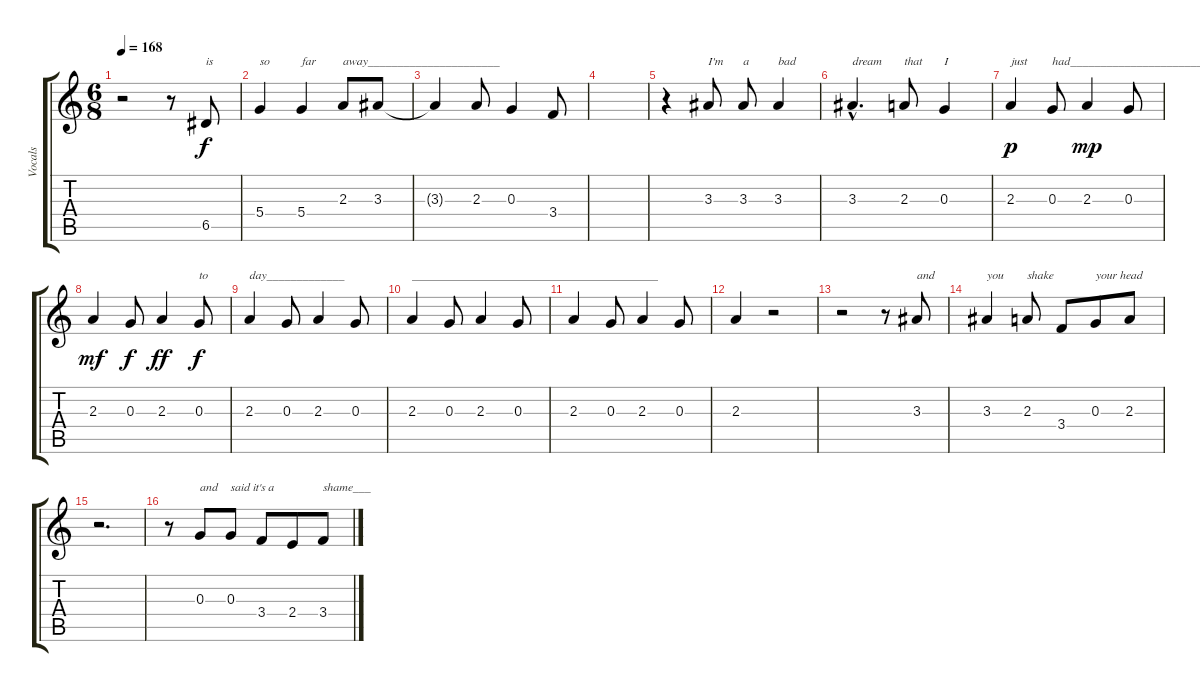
\track ("Vocals" "Vocals") {instrument acousticguitarnylon}
\staff {score tabs}
\tuning (E4 B3 G3 D3 A2 E2) {hide}
\ts (6 8)
\tempo 168
\clef g2
\ks c
r.2{dy f} r.8 6.5.8{txt "is"} |
5.4.4{txt "so"} 5.4.4{txt "far"} 2.3.8{txt "away______________________"} 3.3.8 |
3.3{t}.4 2.3.8 0.3.4 3.4.8 |
|
r.4 3.3.8{txt "I'm"} 3.3.8{txt "a"} 3.3.4{txt "bad"} |
3.3{hac}.4{d txt "dream"} 2.3.8{txt "that"} 0.3.4{txt "I"} |
2.3.4{txt "just" dy p} 0.3.8{txt "had______________________"} 2.3.4{dy mp} 0.3.8 |
2.3.4{dy mf} 0.3.8{dy f} 2.3.4{dy ff} 0.3.8{txt "to" dy f} |
2.3.4{txt "day_____________"} 0.3.8 2.3.4 0.3.8 |
2.3.4{txt "_________________________________________"} 0.3.8 2.3.4 0.3.8 |
2.3.4 0.3.8 2.3.4 0.3.8 |
2.3.4 r.2 |
r.2 r.8 3.3.8{txt "and"} |
3.3.4{txt "you"} 2.3.8{txt "shake"} 3.4.8 0.3.8{txt "your head"} 2.3.8 |
r.2{d} |
r.8 0.3.8{txt "and"} 0.3.8{txt "said it's a"} 3.4.8 2.4.8 3.4.8{txt "shame___"}
